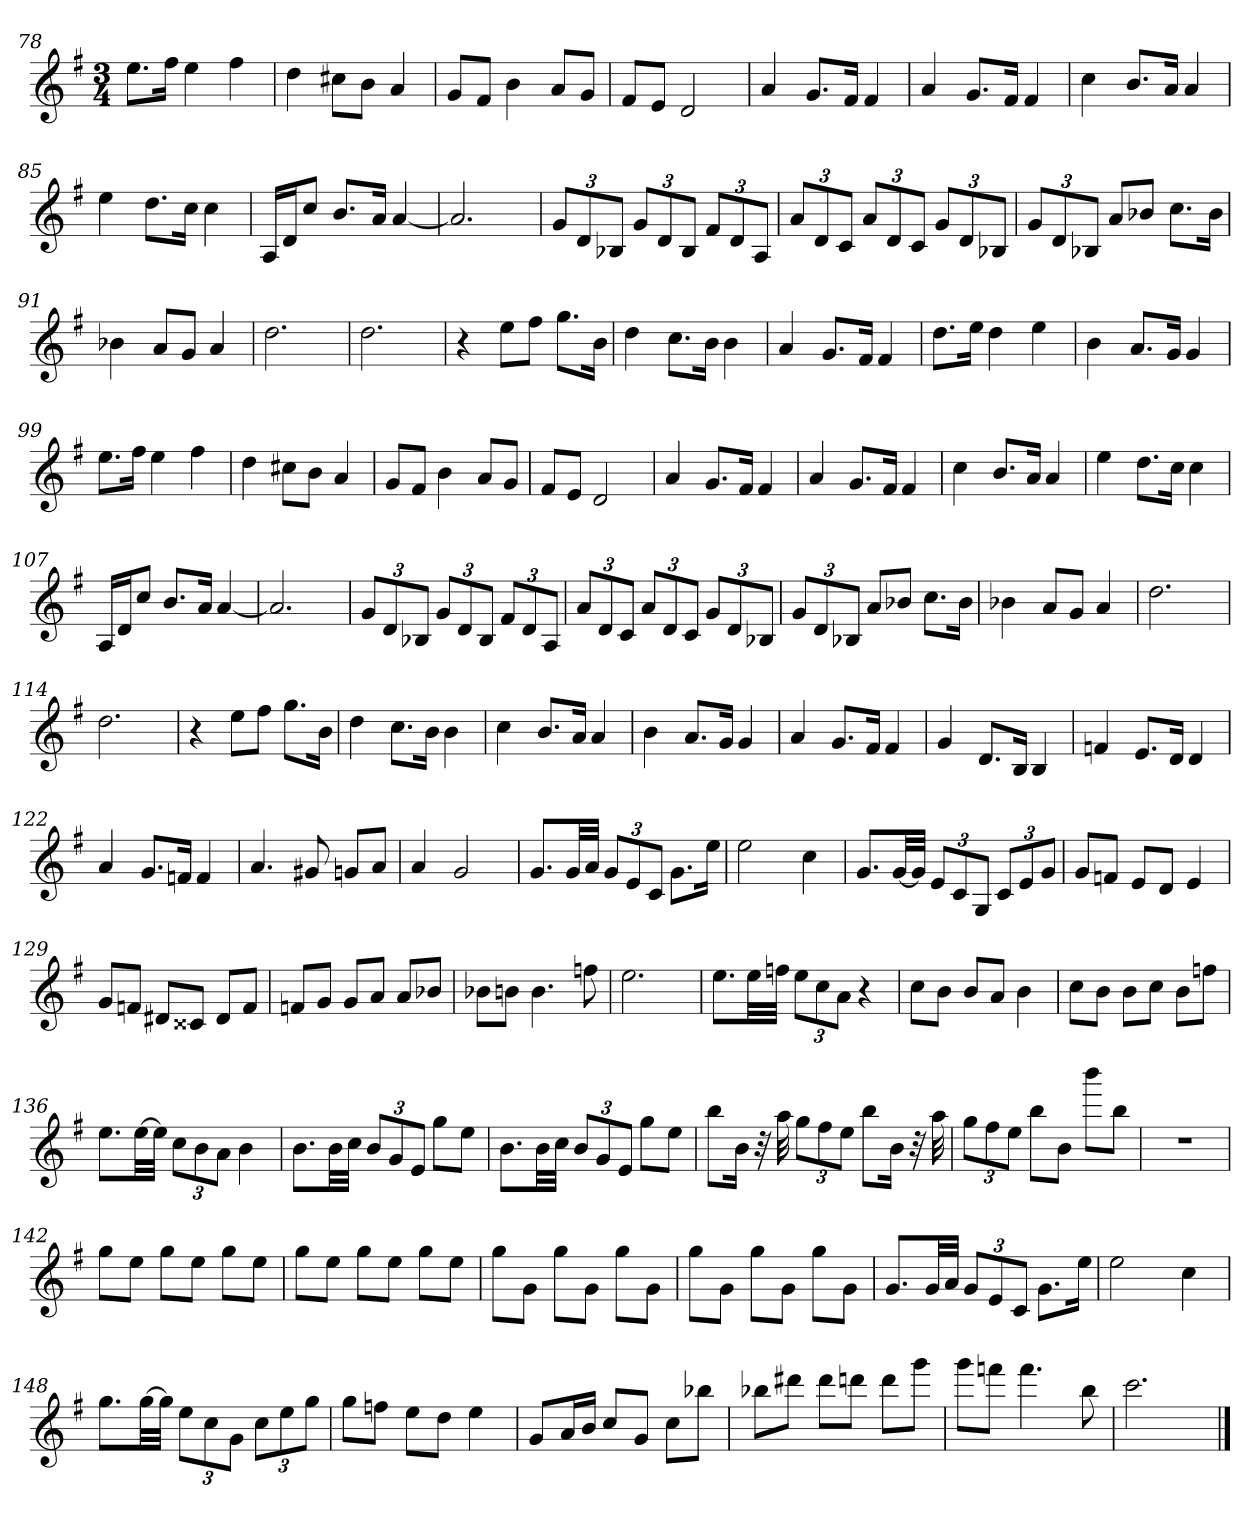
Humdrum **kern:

**kern
*part1
*staff1
*clefG2
*k[f#]
*G:
*M3/4
=78
8.ee\L
16ff#\Jk
4ee
4ff#
=79
4dd
8cc#X\L
8b\J
4a
=80
8g/L
8f#/J
4b
8a/L
8g/J
=81
8f#/L
8e/J
2d
=82
4a
8.g/L
16f#/Jk
4f#
=83
4a
8.g/L
16f#/Jk
4f#
=84
4cc
8.b/L
16a/Jk
4a
=85
4ee
8.dd\L
16cc\Jk
4cc
=86
16A/LL
16d/J
8cc/J
8.b/L
16a/Jk
[4a
=87
2.a]
=88
12g/L
12d/
12B-X/J
12g/L
12d/
12B-/J
12f#/L
12d/
12A/J
=89
12a/L
12d/
12c/J
12a/L
12d/
12c/J
12g/L
12d/
12B-X/J
=90
12g/L
12d/
12B-X/J
8a/L
8b-X/J
8.cc\L
16b-\Jk
=91
4b-X
8a/L
8g/J
4a
=92
2.dd
=93
2.dd
=94
4r
8ee\L
8ff#\J
8.gg\L
16b\Jk
=95
4dd
8.cc\L
16b\Jk
4b
=96
4a
8.g/L
16f#/Jk
4f#
=97
8.dd\L
16ee\Jk
4dd
4ee
=98
4b
8.a/L
16g/Jk
4g
=99
8.ee\L
16ff#\Jk
4ee
4ff#
=100
4dd
8cc#X\L
8b\J
4a
=101
8g/L
8f#/J
4b
8a/L
8g/J
=102
8f#/L
8e/J
2d
=103
4a
8.g/L
16f#/Jk
4f#
=104
4a
8.g/L
16f#/Jk
4f#
=105
4cc
8.b/L
16a/Jk
4a
=106
4ee
8.dd\L
16cc\Jk
4cc
=107
16A/LL
16d/J
8cc/J
8.b/L
16a/Jk
[4a
=108
2.a]
=109
12g/L
12d/
12B-X/J
12g/L
12d/
12B-/J
12f#/L
12d/
12A/J
=110
12a/L
12d/
12c/J
12a/L
12d/
12c/J
12g/L
12d/
12B-X/J
=111
12g/L
12d/
12B-X/J
8a/L
8b-X/J
8.cc\L
16b-\Jk
=112
4b-X
8a/L
8g/J
4a
=113
2.dd
=114
2.dd
=115
4r
8ee\L
8ff#\J
8.gg\L
16b\Jk
=116
4dd
8.cc\L
16b\Jk
4b
=117
4cc
8.b/L
16a/Jk
4a
=118
4b
8.a/L
16g/Jk
4g
=119
4a
8.g/L
16f#/Jk
4f#
=120
4g
8.d/L
16B/Jk
4B
=121
4fn
8.e/L
16d/Jk
4d
=122
4a
8.g/L
16fn/Jk
4f
=123
4.a
8g#X
8gn/L
8a/J
=124
4a
2g
=125
8.g/L
32g/LL
32a/JJJ
12g/L
12e/
12c/J
8.g\L
16ee\Jk
=126
2ee
4cc
=127
8.g/L
[32g/LL
32g/JJJ]
12e/L
12c/
12G/J
12c/L
12e/
12g/J
=128
8g/L
8fn/J
8e/L
8d/J
4e
=129
8g/L
8fn/J
8d#X/L
8c##X/J
8d#/L
8f/J
=130
8fn/L
8g/J
8g/L
8a/J
8a/L
8b-X/J
=131
8b-X\L
8bn\J
4.b
8ffn
=132
2.ee
=133
8.ee\L
32ee\LL
32ffn\JJJ
12ee\L
12cc\
12a\J
4r
=134
8cc\L
8b\J
8b/L
8a/J
4b
=135
8cc\L
8b\J
8b\L
8cc\J
8b\L
8ffn\J
=136
8.ee\L
[32ee\LL
32ee\JJJ]
12cc\L
12b\
12a\J
4b
=137
8.b\L
32b\LL
32cc\JJJ
12b/L
12g/
12e/J
8gg\L
8ee\J
=138
8.b\L
32b\LL
32cc\JJJ
12b/L
12g/
12e/J
8gg\L
8ee\J
=139
8bb\L
16b\Jk
32r
32aa
12gg\L
12ff#\
12ee\J
8bb\L
16b\Jk
32r
32aa
=140
12gg\L
12ff#\
12ee\J
8bb\L
8b\J
8bbb\L
8bb\J
=141
2.r
=142
8gg\L
8ee\J
8gg\L
8ee\J
8gg\L
8ee\J
=143
8gg\L
8ee\J
8gg\L
8ee\J
8gg\L
8ee\J
=144
8gg\L
8g\J
8gg\L
8g\J
8gg\L
8g\J
=145
8gg\L
8g\J
8gg\L
8g\J
8gg\L
8g\J
=146
8.g/L
32g/LL
32a/JJJ
12g/L
12e/
12c/J
8.g\L
16ee\Jk
=147
2ee
4cc
=148
8.gg\L
[32gg\LL
32gg\JJJ]
12ee\L
12cc\
12g\J
12cc\L
12ee\
12gg\J
=149
8gg\L
8ffn\J
8ee\L
8dd\J
4ee
=150
8g/L
16a/L
16b/JJ
8cc/L
8g/J
8cc\L
8bb-X\J
=151
8bb-X\L
8ddd#X\J
8ddd#\L
8dddn\J
8ddd\L
8ggg\J
=152
8ggg\L
8fffn\J
4.fff
8bb
=153
2.ccc
==
*-
